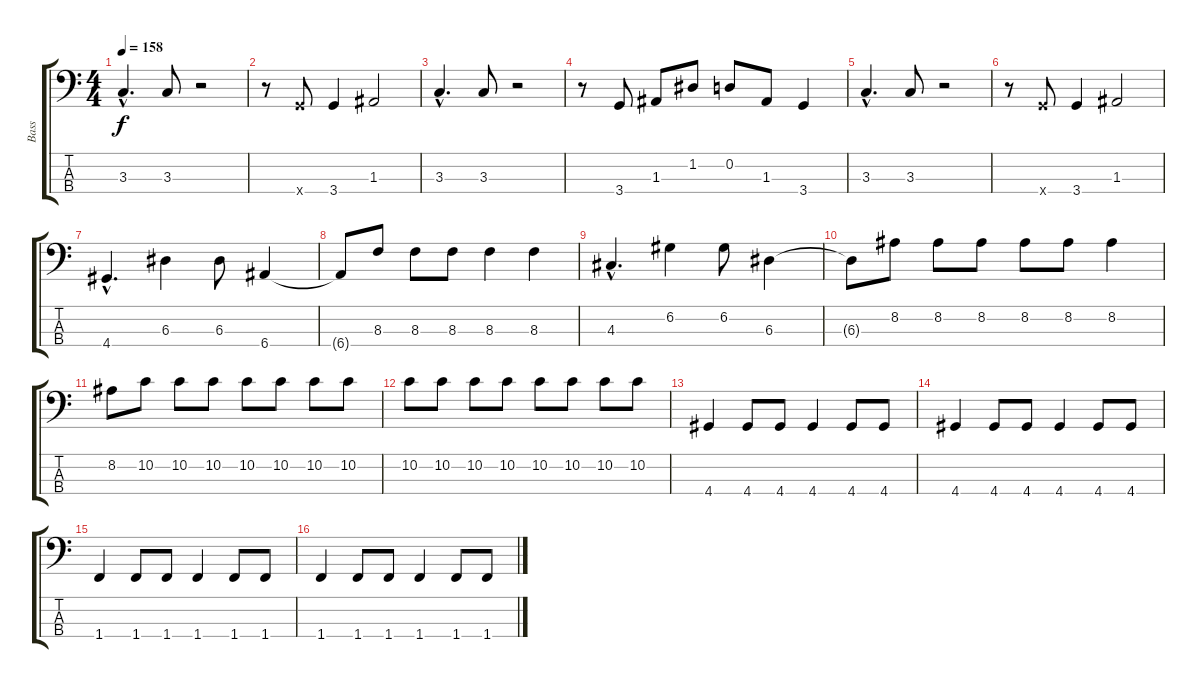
\track ("Bass" "Bass") {instrument electricbassfinger}
\staff {score tabs}
\tuning (G2 D2 A1 E1) {hide}
\ts (4 4)
\tempo 158
\clef f4
\ks c
3.3{hac}.4{d dy f} 3.3.8 r.2 |
r.8 3.4{x}.8 3.4.4 1.3.2 |
3.3{hac}.4{d} 3.3.8 r.2 |
r.8 3.4.8 1.3.8 1.2.8 0.2.8 1.3.8 3.4.4 |
3.3{hac}.4{d} 3.3.8 r.2 |
r.8 3.4{x}.8 3.4.4 1.3.2 |
4.4{hac}.4{d} 6.3.4 6.3.8 6.4.4 |
6.4{t}.8 8.3.8 8.3.8 8.3.8 8.3.4 8.3.4 |
4.3{hac}.4{d} 6.2.4 6.2.8 6.3.4 |
6.3{t}.8 8.2.8 8.2.8 8.2.8 8.2.8 8.2.8 8.2.4 |
8.2.8 10.2.8 10.2.8 10.2.8 10.2.8 10.2.8 10.2.8 10.2.8 |
10.2.8 10.2.8 10.2.8 10.2.8 10.2.8 10.2.8 10.2.8 10.2.8 |
4.4.4 4.4.8 4.4.8 4.4.4 4.4.8 4.4.8 |
4.4.4 4.4.8 4.4.8 4.4.4 4.4.8 4.4.8 |
1.4.4 1.4.8 1.4.8 1.4.4 1.4.8 1.4.8 |
1.4.4 1.4.8 1.4.8 1.4.4 1.4.8 1.4.8
